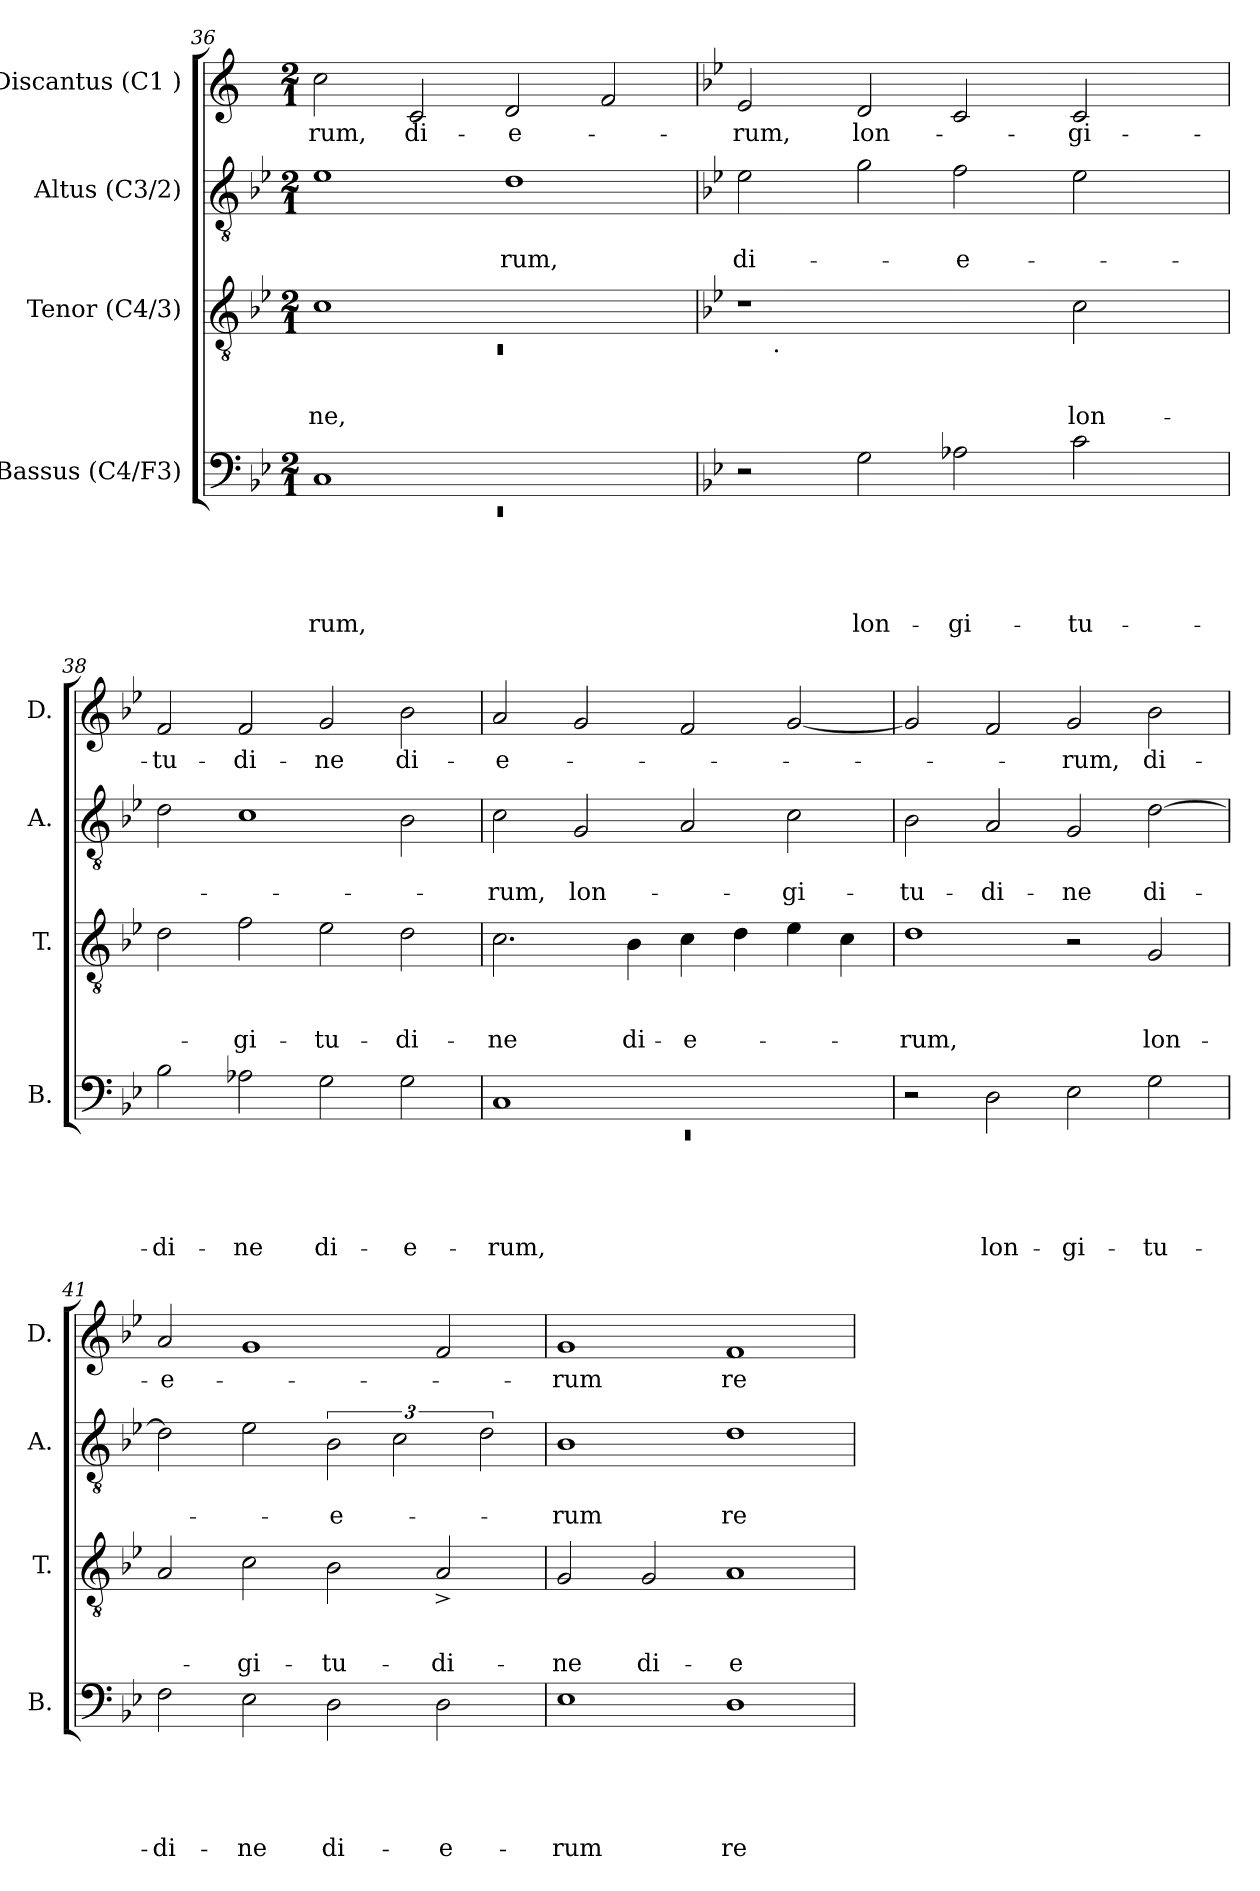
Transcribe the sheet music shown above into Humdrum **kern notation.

**kern	**text	**text	**text	**text	**text	**kern	**text	**text	**text	**kern	**text	**text	**kern	**text
*part4	*part4	*part4	*part4	*part4	*part4	*part3	*part3	*part3	*part3	*part2	*part2	*part2	*part1	*part1
*staff4	*staff4	*staff4	*staff4	*staff4	*staff4	*staff3	*staff3	*staff3	*staff3	*staff2	*staff2	*staff2	*staff1	*staff1
*I"Bassus (C4/F3)	*	*	*	*	*	*I"Tenor (C4/3)	*	*	*	*I"Altus (C3/2)	*	*	*I"Discantus (C1 )	*
*I'B.	*	*	*	*	*	*I'T.	*	*	*	*I'A.	*	*	*I'D.	*
*clefF4	*	*	*	*	*	*clefGv2	*	*	*	*clefGv2	*	*	*clefG2	*
*k[b-e-]	*	*	*	*	*	*k[b-e-]	*	*	*	*k[b-e-]	*	*	*k[]	*
*B-:	*	*	*	*	*	*B-:	*	*	*	*B-:	*	*	*C:	*
*M2/1	*	*	*	*	*	*M2/1	*	*	*	*M2/1	*	*	*M2/1	*
=36	=36	=36	=36	=36	=36	=36	=36	=36	=36	=36	=36	=36	=36	=36
*^	*	*	*	*	*	*^	*	*	*	*	*	*	*	*
!	!LO:N:vis=1	!	!	!	!	!LO:LY:b	!	!LO:N:vis=1	!	!	!LO:LY:b	!	!	!	!	!LO:LY:b
1C	0rEE	.	.	.	.	-rum,	1c	0rC	.	.	-ne,	1e-	.	.	2cc\	-rum,
!	!	!	!	!	!	!	!	!	!	!	!	!	!	!	!	!LO:LY:b
.	.	.	.	.	.	.	.	.	.	.	.	.	.	.	2c/	di-
!	!	!	!	!	!	!	!	!	!	!	!	!	!	!LO:LY:b	!	!LO:LY:b:rj
1ryy	.	.	.	.	.	.	1ryy	.	.	.	.	1d	.	-rum,	2d/	-e-
.	.	.	.	.	.	.	.	.	.	.	.	.	.	.	2f/	.
*v	*v	*	*	*	*	*	*	*	*	*	*	*	*	*	*	*
!!LO:LB:g=z
=37	=37	=37	=37	=37	=37	=37	=37	=37	=37	=37	=37	=37	=37	=37	=37
*	*	*	*	*	*	*	*	*	*	*	*	*	*	*k[b-e-]	*
*	*	*	*	*	*	*	*	*	*	*	*	*	*	*B-:	*
!	!	!	!	!	!	!	!	!	!	!	!	!	!LO:LY:b	!	!LO:LY:b
2r	.	.	.	.	.	1r	16.ryy	.	.	.	2e-\	.	di-	2e-/	-rum,
!	!	!	!	!	!	!	!LO:TX:b:t=.	!	!	!	!	!	!	!	!
.	.	.	.	.	.	.	1ryy	.	.	.	.	.	.	.	.
!	!	!	!	!	!LO:LY:b	!	!	!	!	!	!	!	!	!	!LO:LY:b
2G\	.	.	.	.	lon-	.	.	.	.	.	2g\	.	.	2d/	lon-
!	!	!	!	!	!LO:LY:b	!	!	!	!	!	!	!	!LO:LY:b:rj	!	!
2A-\	.	.	.	.	-gi-	2ryy	.	.	.	.	2f\	.	-e-	2c/	.
.	.	.	.	.	.	.	2ryy	.	.	.	.	.	.	.	.
!	!	!	!	!	!LO:LY:b	!	!	!	!	!LO:LY:b	!	!	!	!	!LO:LY:b
2c\	.	.	.	.	-tu-	2c\	.	.	.	lon-	2e-\	.	.	2c/	-gi-
.	.	.	.	.	.	.	4ryy	.	.	.	.	.	.	.	.
.	.	.	.	.	.	.	8ryy	.	.	.	.	.	.	.	.
.	.	.	.	.	.	.	32ryy	.	.	.	.	.	.	.	.
=38	=38	=38	=38	=38	=38	=38	=38	=38	=38	=38	=38	=38	=38	=38	=38
!	!	!	!	!	!LO:LY:b	!	!	!	!	!	!	!	!	!	!LO:LY:b
*	*	*	*	*	*	*v	*v	*	*	*	*	*	*	*	*
2B-\	.	.	.	.	-di-	2d\	.	.	.	2d\	.	.	2f/	-tu-
!	!	!	!	!	!LO:LY:b	!	!	!	!LO:LY:b	!	!	!	!	!LO:LY:b
2A-\	.	.	.	.	-ne	2f\	.	.	-gi-	1c	.	.	2f/	-di-
!	!	!	!	!	!LO:LY:b	!	!	!	!LO:LY:b	!	!	!	!	!LO:LY:b
2G\	.	.	.	.	di-	2e-\	.	.	-tu-	.	.	.	2g/	-ne
!	!	!	!	!	!LO:LY:b	!	!	!	!LO:LY:b	!	!	!	!	!LO:LY:b
2G\	.	.	.	.	-e-	2d\	.	.	-di-	2B-\	.	.	2b-\	di-
=39	=39	=39	=39	=39	=39	=39	=39	=39	=39	=39	=39	=39	=39	=39
*^	*	*	*	*	*	*	*	*	*	*	*	*	*	*
!	!LO:N:vis=1	!	!	!	!	!LO:LY:b	!	!	!	!LO:LY:b	!	!	!LO:LY:b	!	!LO:LY:b:rj
1C	0rEE	.	.	.	.	-rum,	2.c\	.	.	-ne	2c\	.	-rum,	2a/	-e-
!	!	!	!	!	!	!	!	!	!	!	!	!	!LO:LY:b	!	!
.	.	.	.	.	.	.	.	.	.	.	2G/	.	lon-	2g/	.
!	!	!	!	!	!	!	!	!	!	!LO:LY:b	!	!	!	!	!
.	.	.	.	.	.	.	4B-\	.	.	di-	.	.	.	.	.
!	!	!	!	!	!	!	!	!	!	!LO:LY:b	!	!	!	!	!
1ryy	.	.	.	.	.	.	4c\	.	.	-e-	2A/	.	.	2f/	.
.	.	.	.	.	.	.	4d\	.	.	.	.	.	.	.	.
!	!	!	!	!	!	!	!	!	!	!	!	!	!LO:LY:b	!	!
.	.	.	.	.	.	.	4e-\	.	.	.	2c\	.	-gi-	[<2g/	.
.	.	.	.	.	.	.	4c\	.	.	.	.	.	.	.	.
*v	*v	*	*	*	*	*	*	*	*	*	*	*	*	*	*
=40	=40	=40	=40	=40	=40	=40	=40	=40	=40	=40	=40	=40	=40	=40
!	!	!	!	!	!	!	!	!	!LO:LY:b	!	!	!LO:LY:b	!	!
2r	.	.	.	.	.	1d	.	.	-rum,	2B-\	.	-tu-	2g/]	.
!	!	!	!	!	!LO:LY:b	!	!	!	!	!	!	!LO:LY:b	!	!
2D\	.	.	.	.	lon-	.	.	.	.	2A/	.	-di-	2f/	.
!	!	!	!	!	!LO:LY:b	!	!	!	!	!	!	!LO:LY:b	!	!LO:LY:b
2E-\	.	.	.	.	-gi-	2r	.	.	.	2G/	.	-ne	2g/	-rum,
!	!	!	!	!	!LO:LY:b	!	!	!	!LO:LY:b	!	!	!LO:LY:b	!	!LO:LY:b
2G\	.	.	.	.	-tu-	2G/	.	.	lon-	[<2d\	.	di-	2b-\	di-
!!LO:LB:g=z
=41	=41	=41	=41	=41	=41	=41	=41	=41	=41	=41	=41	=41	=41	=41
!	!	!	!	!	!LO:LY:b	!	!	!	!	!	!	!	!	!LO:LY:b:rj
2F\	.	.	.	.	-di-	2A/	.	.	.	2d\]	.	.	2a/	-e-
!	!	!	!	!	!LO:LY:b	!	!	!	!LO:LY:b	!	!	!	!	!
2E-\	.	.	.	.	-ne	2c\	.	.	-gi-	2e-\	.	.	1g	.
!	!	!	!	!	!LO:LY:b	!	!	!	!LO:LY:b	!	!	!LO:LY:b:rj	!	!
2D\	.	.	.	.	di-	2B-\	.	.	-tu-	3B-\	.	-e-	.	.
.	.	.	.	.	.	.	.	.	.	3c\	.	.	.	.
!	!	!	!	!	!LO:LY:b	!	!	!	!LO:LY:b	!	!	!	!	!
2D\	.	.	.	.	-e-	2A^</	.	.	-di-	.	.	.	2f/	.
.	.	.	.	.	.	.	.	.	.	3d\	.	.	.	.
=42	=42	=42	=42	=42	=42	=42	=42	=42	=42	=42	=42	=42	=42	=42
!	!	!	!	!	!LO:LY:b	!	!	!	!LO:LY:b	!	!	!LO:LY:b	!	!LO:LY:b
1E-	.	.	.	.	-rum	2G/	.	.	-ne	1B-	.	-rum	1g	-rum
!	!	!	!	!	!	!	!	!	!LO:LY:b	!	!	!	!	!
.	.	.	.	.	.	2G/	.	.	di-	.	.	.	.	.
!	!	!	!	!	!LO:LY:b	!	!	!	!LO:LY:b:rj	!	!	!LO:LY:b	!	!LO:LY:b
1D	.	.	.	.	re-	1A	.	.	-e-	1d	.	re-	1f	re-
=	=	=	=	=	=	=	=	=	=	=	=	=	=	=
*-	*-	*-	*-	*-	*-	*-	*-	*-	*-	*-	*-	*-	*-	*-
